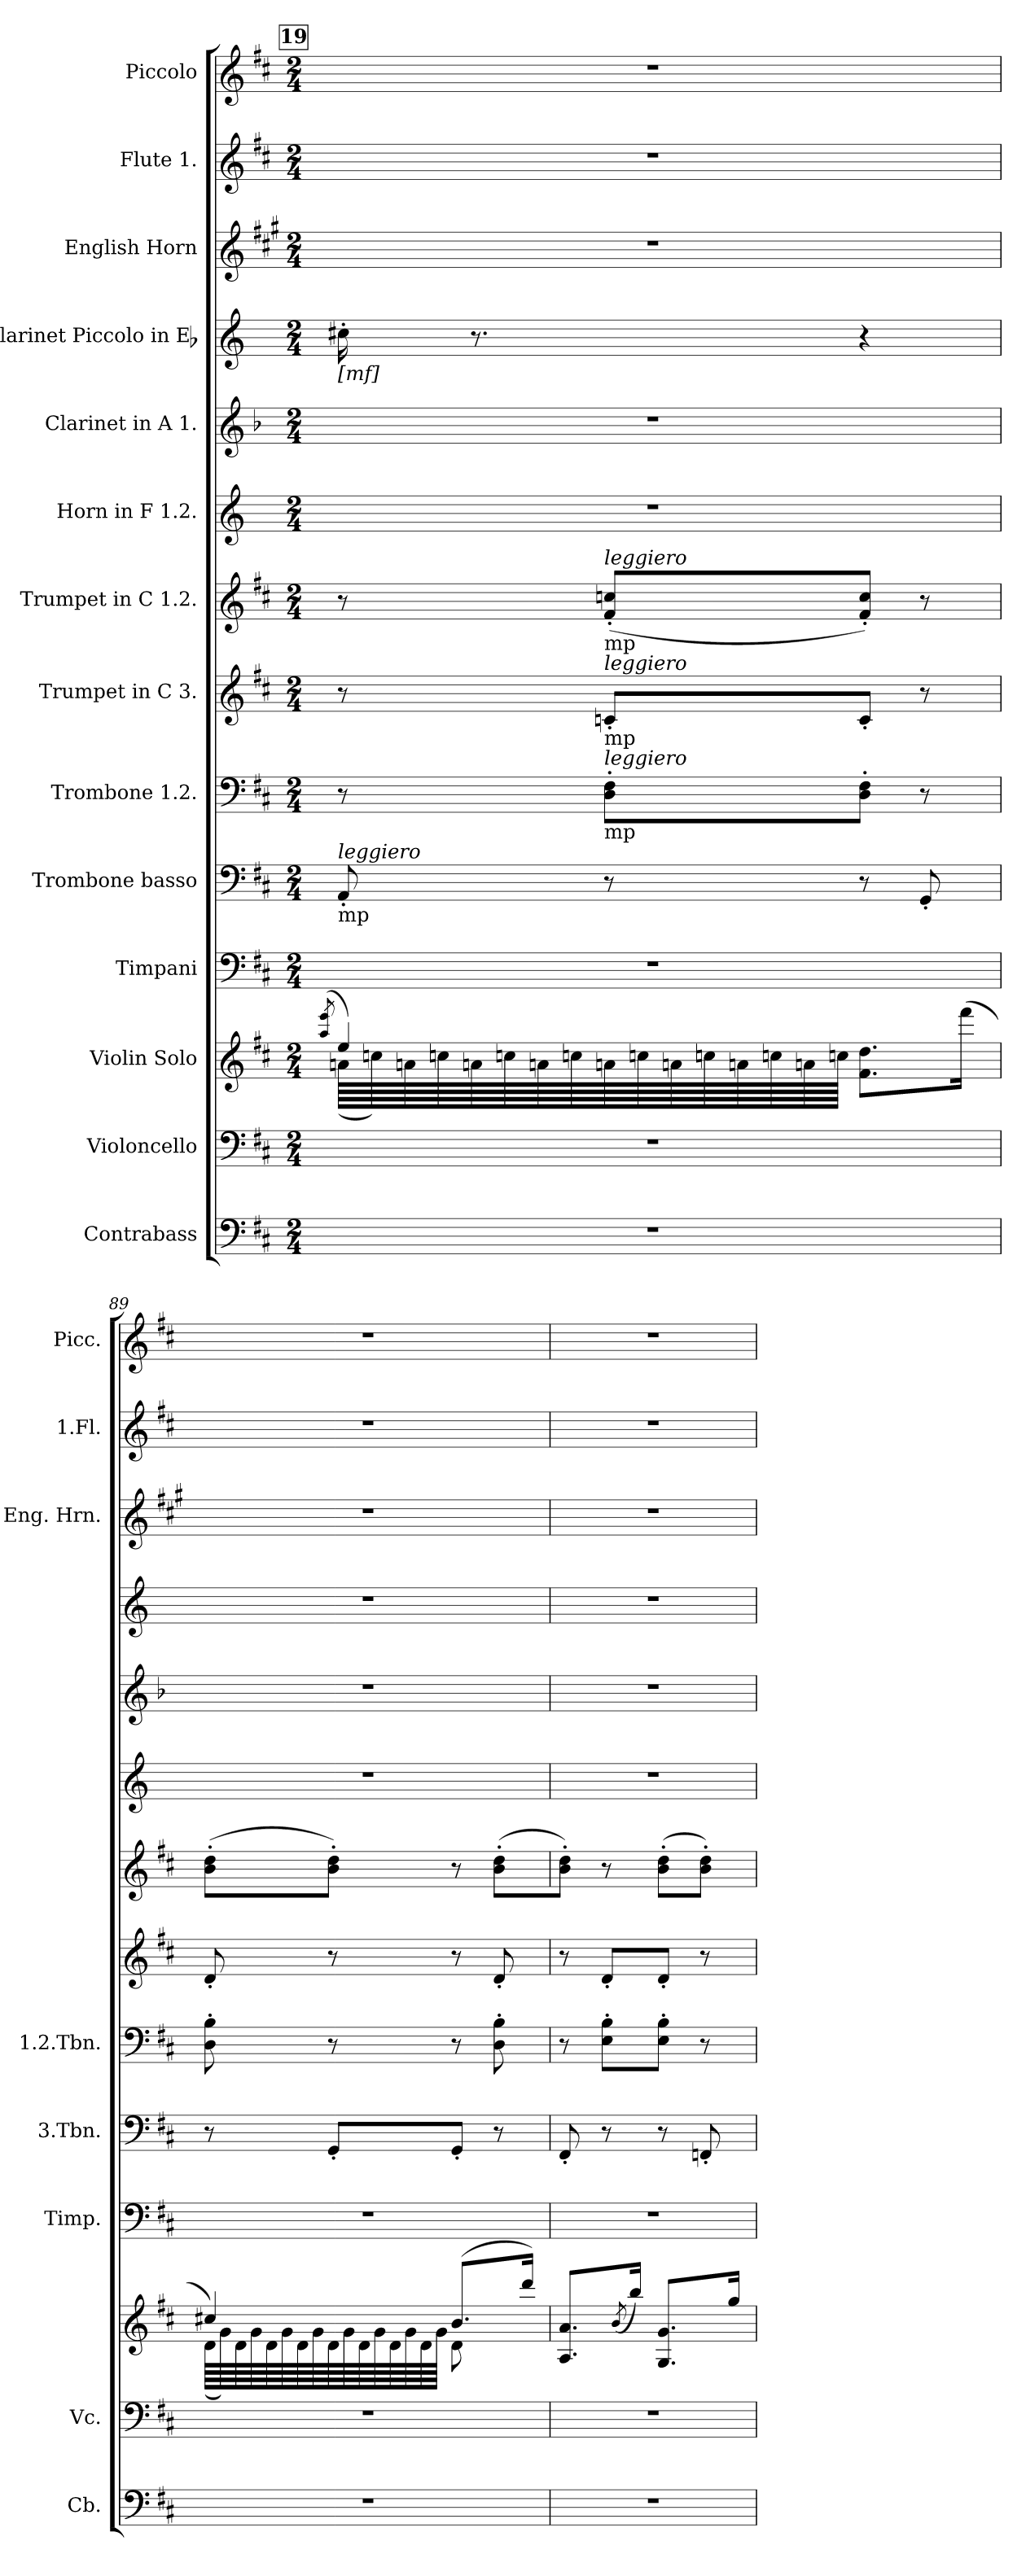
**kern	**kern	**kern	**kern	**kern	**kern	**kern	**kern	**kern	**kern	**kern	**kern	**kern	**kern
*part14	*part13	*part12	*part11	*part10	*part9	*part8	*part7	*part6	*part5	*part4	*part3	*part2	*part1
*staff14	*staff13	*staff12	*staff11	*staff10	*staff9	*staff8	*staff7	*staff6	*staff5	*staff4	*staff3	*staff2	*staff1
*I"Contrabass	*I"Violoncello	*I"Violin Solo	*I"Timpani	*I"Trombone basso	*I"Trombone 1.2.	*I"Trumpet in C 3.	*I"Trumpet in C 1.2.	*I"Horn in F 1.2.	*I"Clarinet in A 1.	*I"Clarinet Piccolo in Eb	*I"English Horn	*I"Flute 1.	*I"Piccolo
*I'Cb.	*I'Vc.	*	*I'Timp.	*I'3.Tbn.	*I'1.2.Tbn.	*	*	*	*	*	*I'Eng. Hrn.	*I'1.Fl.	*I'Picc.
!!LO:PB:g=z
*clefF4	*clefF4	*clefG2	*clefF4	*clefF4	*clefF4	*clefG2	*clefG2	*clefG2	*clefG2	*clefG2	*clefG2	*clefG2	*clefG2
*ITrd7c12	*	*	*	*	*	*	*	*ITrd4c7	*ITrd2c3	*ITrd-2c-3	*ITrd4c7	*	*ITrd-7c-12
*k[f#c#]	*k[f#c#]	*k[f#c#]	*k[f#c#]	*k[f#c#]	*k[f#c#]	*k[f#c#]	*k[f#c#]	*k[b-]	*k[f#c#]	*k[b-e-a-]	*k[f#c#]	*k[f#c#]	*k[f#c#]
*D:	*D:	*D:	*D:	*D:	*D:	*D:	*D:	*F:	*D:	*	*D:	*D:	*D:
*M2/4	*M2/4	*M2/4	*M2/4	*M2/4	*M2/4	*M2/4	*M2/4	*M2/4	*M2/4	*M2/4	*M2/4	*M2/4	*M2/4
*MM96	*MM96	*MM96	*MM96	*MM96	*MM96	*MM96	*MM96	*MM96	*MM96	*MM96	*MM96	*MM96	*MM96
!!LO:REH:place=s1:B:color=#000000:enc=box:fs=14.284:t=19
=88	=88	=88	=88	=88	=88	=88	=88	=88	=88	=88	=88	=88	=88
.	.	(8qaai/ 8qeeei	.	.	.	.	.	.	.	.	.	.	.
!	!	!	!	!	!	!	!	!	!	!LO:TX:b:t=[mf]	!	!	!
!	!	!	!	!LO:TX:b:t=mp	!	!	!	!	!	!	!	!	!
!	!	!	!	!LO:TX:i:t=leggiero	!	!	!	!	!	!	!	!	!
!	!	!LO:TX:b:t=[mp]	!	!	!	!	!	!	!	!	!	!	!
!LO:N:vis=1	!LO:N:vis=1	!	!LO:N:vis=1	!	!	!	!	!LO:N:vis=1	!LO:N:vis=1	!	!LO:N:vis=1	!LO:N:vis=1	!LO:N:vis=1
*	*	*^	*	*	*	*	*	*	*	*	*	*	*
*	*	*tremolo	*	*	*	*	*	*	*	*	*	*	*	*
2r	2r	4eei/)	(64ani\LLLL	2r	8AA'i/	8r	8r	8r	2r	2r	16een'i\	2r	2r	2r
.	.	.	64ccni\)	.	.	.	.	.	.	.	.	.	.	.
.	.	.	64ani\	.	.	.	.	.	.	.	.	.	.	.
.	.	.	64ccni\)	.	.	.	.	.	.	.	.	.	.	.
.	.	.	64ani\	.	.	.	.	.	.	.	8.r	.	.	.
.	.	.	64ccni\)	.	.	.	.	.	.	.	.	.	.	.
.	.	.	64ani\	.	.	.	.	.	.	.	.	.	.	.
.	.	.	64ccni\)	.	.	.	.	.	.	.	.	.	.	.
!	!	!	!	!	!	!	!	!LO:TX:b:t=mp	!	!	!	!	!	!
!	!	!	!	!	!	!	!	!LO:TX:i:t=leggiero	!	!	!	!	!	!
!	!	!	!	!	!	!	!LO:TX:b:t=mp	!	!	!	!	!	!	!
!	!	!	!	!	!	!	!LO:TX:i:t=leggiero	!	!	!	!	!	!	!
!	!	!	!	!	!	!LO:TX:b:t=mp	!	!	!	!	!	!	!	!
!	!	!	!	!	!	!LO:TX:i:t=leggiero	!	!	!	!	!	!	!	!
.	.	.	64ani\	.	8r	8Di\' 8F#i'L	8cn'i/L	(8f#i/' 8ccni'L	.	.	.	.	.	.
.	.	.	64ccni\)	.	.	.	.	.	.	.	.	.	.	.
.	.	.	64ani\	.	.	.	.	.	.	.	.	.	.	.
.	.	.	64ccni\)	.	.	.	.	.	.	.	.	.	.	.
.	.	.	64ani\	.	.	.	.	.	.	.	.	.	.	.
.	.	.	64ccni\)	.	.	.	.	.	.	.	.	.	.	.
.	.	.	64ani\	.	.	.	.	.	.	.	.	.	.	.
.	.	.	64ccni\)JJJJ	.	.	.	.	.	.	.	.	.	.	.
*	*	*Xtremolo	*	*	*	*	*	*	*	*	*	*	*	*
.	.	8.f#i\ 8.ddiL	4ryy	.	8r	8Di\' 8F#i'J	8c'i/J	8f#i/' 8cci'J)	.	.	4r	.	.	.
.	.	.	.	.	.	.	.	.	.	.	.	.	.	.
.	.	.	.	.	.	.	.	.	.	.	.	.	.	.
.	.	.	.	.	.	.	.	.	.	.	.	.	.	.
.	.	.	.	.	.	.	.	.	.	.	.	.	.	.
.	.	.	.	.	.	.	.	.	.	.	.	.	.	.
.	.	.	.	.	.	.	.	.	.	.	.	.	.	.
.	.	.	.	.	.	.	.	.	.	.	.	.	.	.
.	.	.	.	.	8GG'i/	8r	8r	8r	.	.	.	.	.	.
.	.	(16fff#i\Jk	.	.	.	.	.	.	.	.	.	.	.	.
=89	=89	=89	=89	=89	=89	=89	=89	=89	=89	=89	=89	=89	=89	=89
!LO:N:vis=1	!LO:N:vis=1	!	!	!LO:N:vis=1	!	!	!	!	!LO:N:vis=1	!LO:N:vis=1	!LO:N:vis=1	!LO:N:vis=1	!LO:N:vis=1	!LO:N:vis=1
*	*	*tremolo	*	*	*	*	*	*	*	*	*	*	*	*
2r	2r	4cc#Xi/)	(64di\LLLL	2r	8r	8Di\' 8Bi'	8d'i/	(8bi\' 8ddi'L	2r	2r	2r	2r	2r	2r
.	.	.	64gi\)	.	.	.	.	.	.	.	.	.	.	.
.	.	.	64di\	.	.	.	.	.	.	.	.	.	.	.
.	.	.	64gi\)	.	.	.	.	.	.	.	.	.	.	.
.	.	.	64di\	.	.	.	.	.	.	.	.	.	.	.
.	.	.	64gi\)	.	.	.	.	.	.	.	.	.	.	.
.	.	.	64di\	.	.	.	.	.	.	.	.	.	.	.
.	.	.	64gi\)	.	.	.	.	.	.	.	.	.	.	.
.	.	.	64di\	.	8GG'i/L	8r	8r	8bi\' 8ddi'J)	.	.	.	.	.	.
.	.	.	64gi\)	.	.	.	.	.	.	.	.	.	.	.
.	.	.	64di\	.	.	.	.	.	.	.	.	.	.	.
.	.	.	64gi\)	.	.	.	.	.	.	.	.	.	.	.
.	.	.	64di\	.	.	.	.	.	.	.	.	.	.	.
.	.	.	64gi\)	.	.	.	.	.	.	.	.	.	.	.
.	.	.	64di\	.	.	.	.	.	.	.	.	.	.	.
.	.	.	64gi\)JJJJ	.	.	.	.	.	.	.	.	.	.	.
*	*	*Xtremolo	*	*	*	*	*	*	*	*	*	*	*	*
.	.	(8.bi/L	8di\	.	8GG'i/J	8r	8r	8r	.	.	.	.	.	.
.	.	.	.	.	.	.	.	.	.	.	.	.	.	.
.	.	.	.	.	.	.	.	.	.	.	.	.	.	.
.	.	.	.	.	.	.	.	.	.	.	.	.	.	.
.	.	.	.	.	.	.	.	.	.	.	.	.	.	.
.	.	.	.	.	.	.	.	.	.	.	.	.	.	.
.	.	.	.	.	.	.	.	.	.	.	.	.	.	.
.	.	.	.	.	.	.	.	.	.	.	.	.	.	.
.	.	.	8ryy	.	8r	8Di\' 8Bi'	8d'i/	(8bi\' 8ddi'L	.	.	.	.	.	.
.	.	16dddi/Jk)	.	.	.	.	.	.	.	.	.	.	.	.
*	*	*v	*v	*	*	*	*	*	*	*	*	*	*	*
=90	=90	=90	=90	=90	=90	=90	=90	=90	=90	=90	=90	=90	=90
!LO:N:vis=1	!LO:N:vis=1	!	!LO:N:vis=1	!	!	!	!	!LO:N:vis=1	!LO:N:vis=1	!LO:N:vis=1	!LO:N:vis=1	!LO:N:vis=1	!LO:N:vis=1
2r	2r	8.Ai/ 8.aiL	2r	8FF#'i/	8r	8r	8bi\' 8ddi'J)	2r	2r	2r	2r	2r	2r
.	.	.	.	8r	8Ei\' 8Bi'L	8d'i/L	8r	.	.	.	.	.	.
.	.	(8qbi/	.	.	.	.	.	.	.	.	.	.	.
.	.	16bbi/Jk)	.	.	.	.	.	.	.	.	.	.	.
.	.	8.Gi/ 8.giL	.	8r	8Ei\' 8Bi'J	8d'i/J	(8bi\' 8ddi'L	.	.	.	.	.	.
.	.	.	.	8FFn'i/	8r	8r	8bi\' 8ddi'J)	.	.	.	.	.	.
.	.	16ggi/Jk	.	.	.	.	.	.	.	.	.	.	.
=	=	=	=	=	=	=	=	=	=	=	=	=	=
*-	*-	*-	*-	*-	*-	*-	*-	*-	*-	*-	*-	*-	*-
